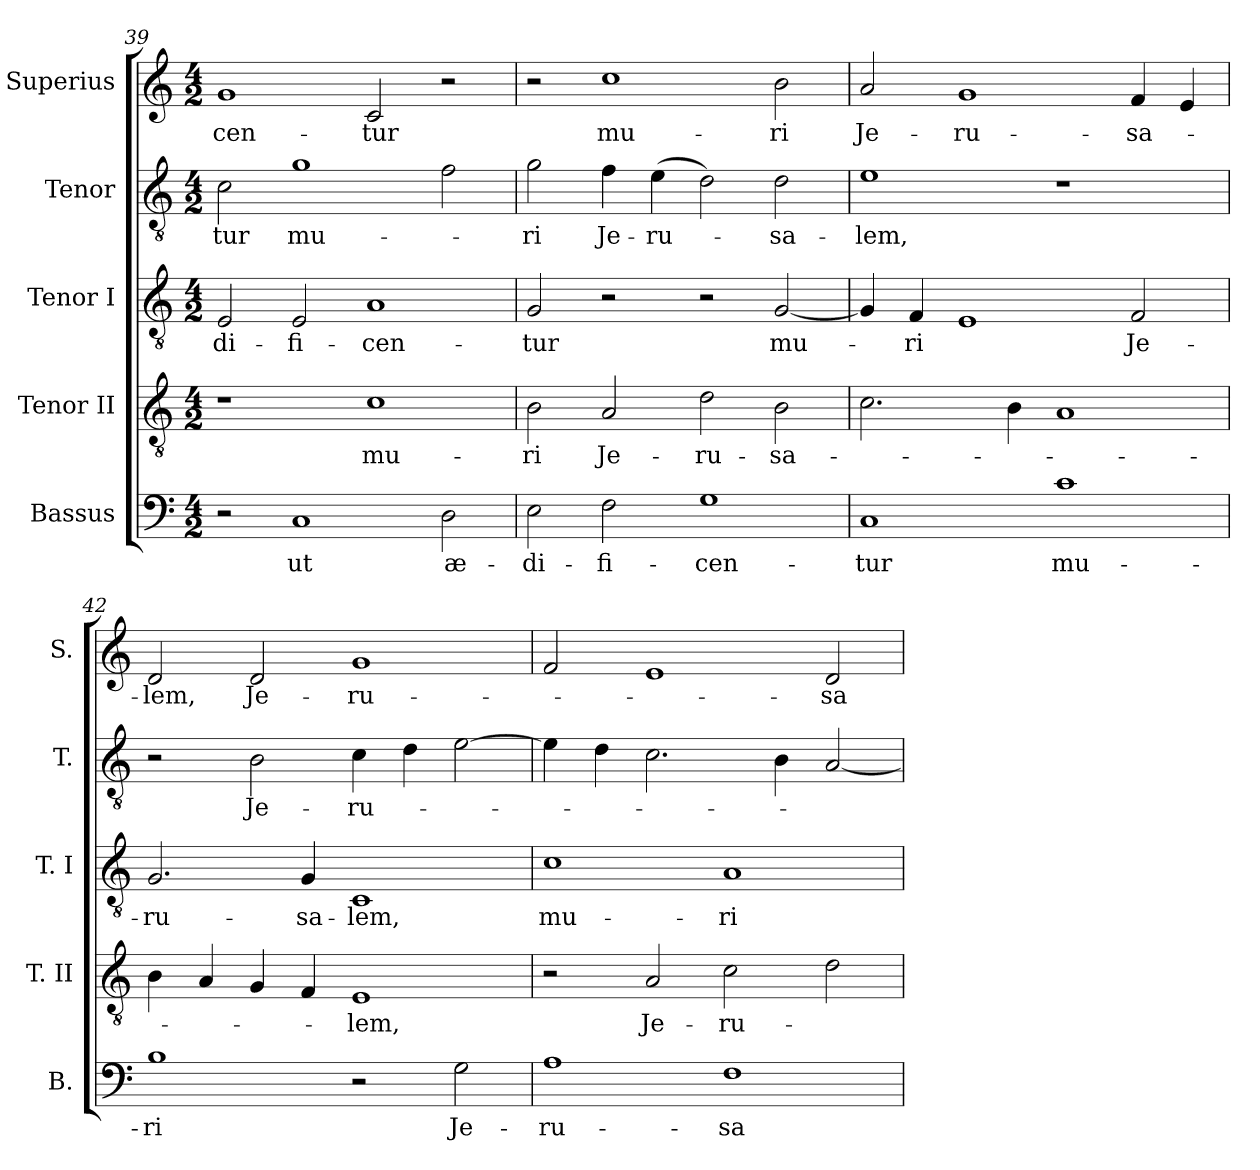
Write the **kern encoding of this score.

**kern	**text	**kern	**text	**kern	**text	**kern	**text	**kern	**text
*part5	*part5	*part4	*part4	*part3	*part3	*part2	*part2	*part1	*part1
*staff5	*staff5	*staff4	*staff4	*staff3	*staff3	*staff2	*staff2	*staff1	*staff1
*I"Bassus	*	*I"Tenor II	*	*I"Tenor I	*	*I"Tenor	*	*I"Superius	*
*I'B.	*	*I'T. II	*	*I'T. I	*	*I'T.	*	*I'S.	*
*clefF4	*	*clefGv2	*	*clefGv2	*	*clefGv2	*	*clefG2	*
*	*	*ITrd7c12	*	*ITrd7c12	*	*ITrd7c12	*	*	*
*k[]	*	*k[]	*	*k[]	*	*k[]	*	*k[]	*
*a:	*	*a:	*	*a:	*	*a:	*	*a:	*
*M4/2	*	*M4/2	*	*M4/2	*	*M4/2	*	*M4/2	*
=39	=39	=39	=39	=39	=39	=39	=39	=39	=39
!	!	!	!	!	!LO:LY:b:color=#000000	!	!	!	!
!	!	!	!	!	!	!	!LO:LY:b:color=#000000	!	!
!	!	!	!	!	!	!	!	!	!LO:LY:b:color=#000000
2r	.	1r	.	2EEi/	-di-	2Ci\	-tur	1gi	-cen-
!	!LO:LY:b:color=#000000	!	!	!	!	!	!	!	!
!	!	!	!	!	!LO:LY:b:color=#000000	!	!	!	!
!	!	!	!	!	!	!	!LO:LY:b:color=#000000	!	!
1Ci	ut	.	.	2EEi/	-fi-	1Gi	mu-	.	.
!	!	!	!LO:LY:b:color=#000000	!	!	!	!	!	!
!	!	!	!	!	!LO:LY:b:color=#000000	!	!	!	!
!	!	!	!	!	!	!	!	!	!LO:LY:b:color=#000000
.	.	1Ci	mu-	1AAi	-cen-	.	.	2ci/	-tur
!	!LO:LY:b:color=#000000	!	!	!	!	!	!	!	!
2Di\	æ-	.	.	.	.	2Fi\	.	2r	.
!!LO:LB:g=z
=40	=40	=40	=40	=40	=40	=40	=40	=40	=40
!	!LO:LY:b:color=#000000	!	!	!	!	!	!	!	!
!	!	!	!LO:LY:b:color=#000000	!	!	!	!	!	!
!	!	!	!	!	!LO:LY:b:color=#000000	!	!	!	!
!	!	!	!	!	!	!	!LO:LY:b:color=#000000	!	!
2Ei\	-di-	2BBi\	-ri	2GGi/	-tur	2Gi\	-ri	2r	.
!	!LO:LY:b:color=#000000	!	!	!	!	!	!	!	!
!	!	!	!LO:LY:b:color=#000000	!	!	!	!	!	!
!	!	!	!	!	!	!	!LO:LY:b:color=#000000	!	!
!	!	!	!	!	!	!	!	!	!LO:LY:b:color=#000000
2Fi\	-fi-	2AAi/	Je-	2r	.	4Fi\	Je-	1cci	mu-
!	!	!	!	!	!	!	!LO:LY:b:color=#000000	!	!
.	.	.	.	.	.	(4Ei\	-ru-	.	.
!	!LO:LY:b:color=#000000	!	!	!	!	!	!	!	!
!	!	!	!LO:LY:b:color=#000000	!	!	!	!	!	!
1Gi	-cen-	2Di\	-ru-	2r	.	2Di\)	.	.	.
!	!	!	!LO:LY:b:color=#000000	!	!	!	!	!	!
!	!	!	!	!	!LO:LY:b:color=#000000	!	!	!	!
!	!	!	!	!	!	!	!LO:LY:b:color=#000000	!	!
!	!	!	!	!	!	!	!	!	!LO:LY:b:color=#000000
.	.	2BBi\	-sa-	[<2GGi/	mu-	2Di\	-sa-	2bi\	-ri
=41	=41	=41	=41	=41	=41	=41	=41	=41	=41
!	!LO:LY:b:color=#000000	!	!	!	!	!	!	!	!
!	!	!	!	!	!	!	!LO:LY:b:color=#000000	!	!
!	!	!	!	!	!	!	!	!	!LO:LY:b:color=#000000
1Ci	-tur	2.Ci\	.	4GGi/]	.	1Ei	-lem,	2ai/	Je-
!	!	!	!	!	!LO:LY:b:color=#000000	!	!	!	!
.	.	.	.	4FFi/	-ri	.	.	.	.
!	!	!	!	!	!	!	!	!	!LO:LY:b:color=#000000
.	.	.	.	1EEi	.	.	.	1gi	-ru-
.	.	4BBi\	.	.	.	.	.	.	.
!	!LO:LY:b:color=#000000	!	!	!	!	!	!	!	!
1ci	mu-	1AAi	.	.	.	1r	.	.	.
!	!	!	!	!	!LO:LY:b:color=#000000	!	!	!	!
!	!	!	!	!	!	!	!	!	!LO:LY:b:color=#000000
.	.	.	.	2FFi/	Je-	.	.	4fi/	-sa-
.	.	.	.	.	.	.	.	4ei/	.
=42	=42	=42	=42	=42	=42	=42	=42	=42	=42
!	!LO:LY:b:color=#000000	!	!	!	!	!	!	!	!
!	!	!	!	!	!LO:LY:b:color=#000000	!	!	!	!
!	!	!	!	!	!	!	!	!	!LO:LY:b:color=#000000
1Bi	-ri	4BBi\	.	2.GGi/	-ru-	2r	.	2di/	-lem,
.	.	4AAi/	.	.	.	.	.	.	.
!	!	!	!	!	!	!	!LO:LY:b:color=#000000	!	!
!	!	!	!	!	!	!	!	!	!LO:LY:b:color=#000000
.	.	4GGi/	.	.	.	2BBi\	Je-	2di/	Je-
!	!	!	!	!	!LO:LY:b:color=#000000	!	!	!	!
.	.	4FFi/	.	4GGi/	-sa-	.	.	.	.
!	!	!	!LO:LY:b:color=#000000	!	!	!	!	!	!
!	!	!	!	!	!LO:LY:b:color=#000000	!	!	!	!
!	!	!	!	!	!	!	!LO:LY:b:color=#000000	!	!
!	!	!	!	!	!	!	!	!	!LO:LY:b:color=#000000
2r	.	1EEi	-lem,	1CCi	-lem,	4Ci\	-ru-	1gi	-ru-
.	.	.	.	.	.	4Di\	.	.	.
!	!LO:LY:b:color=#000000	!	!	!	!	!	!	!	!
2Gi\	Je-	.	.	.	.	[>2Ei\	.	.	.
=43	=43	=43	=43	=43	=43	=43	=43	=43	=43
!	!LO:LY:b:color=#000000	!	!	!	!	!	!	!	!
!	!	!	!	!	!LO:LY:b:color=#000000	!	!	!	!
1Ai	-ru-	2r	.	1Ci	mu-	4Ei\]	.	2fi/	.
.	.	.	.	.	.	4Di\	.	.	.
!	!	!	!LO:LY:b:color=#000000	!	!	!	!	!	!
.	.	2AAi/	Je-	.	.	2.Ci\	.	1ei	.
!	!LO:LY:b:color=#000000	!	!	!	!	!	!	!	!
!	!	!	!LO:LY:b:color=#000000	!	!	!	!	!	!
!	!	!	!	!	!LO:LY:b:color=#000000	!	!	!	!
1Fi	-sa-	2Ci\	-ru-	1AAi	-ri	.	.	.	.
.	.	.	.	.	.	4BBi\	.	.	.
!	!	!	!	!	!	!	!	!	!LO:LY:b:color=#000000
.	.	2Di\	.	.	.	[<2AAi/	.	2di/	-sa-
=	=	=	=	=	=	=	=	=	=
*-	*-	*-	*-	*-	*-	*-	*-	*-	*-
